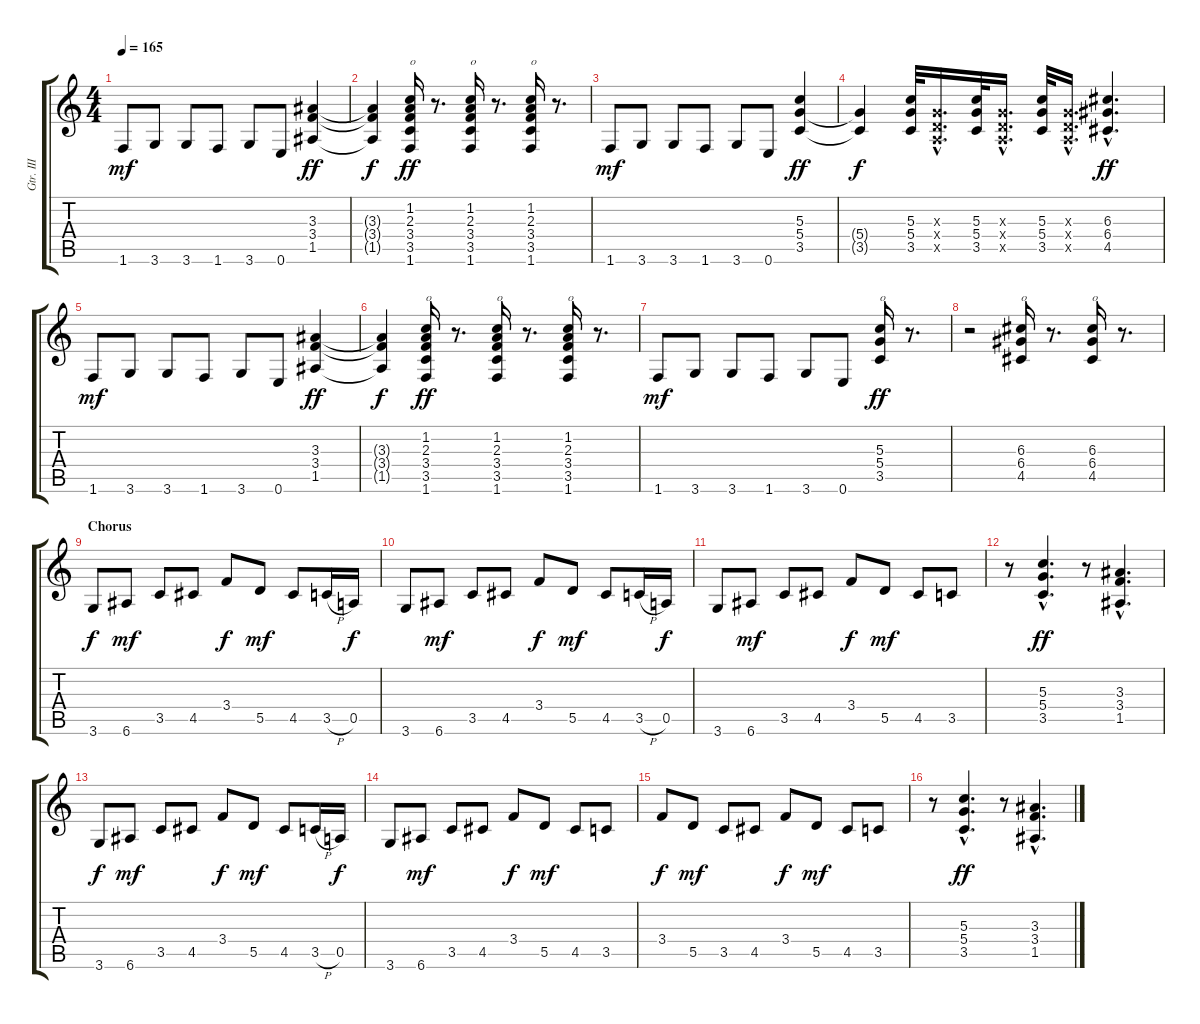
\track ("Gtr. III" "Gtr. III") {instrument overdrivenguitar}
\staff {score tabs}
\tuning (E4 B3 G3 D3 A2 E2) {hide}
\ts (4 4)
\tempo 165
\clef g2
\ks c
1.6.8{dy mf} 3.6.8 3.6.8 1.6.8 3.6.8 0.6.8 (3.3 3.4 1.5).4{dy ff} |
(3.3{t} 3.4{t} 1.5{t}).4{dy f} (1.2 2.3 3.4 3.5 1.6).16{txt "o" dy ff} r.8{d} (1.2 2.3 3.4 3.5 1.6).16{txt "o"} r.8{d} (1.2 2.3 3.4 3.5 1.6).16{txt "o"} r.8{d} |
1.6.8{dy mf} 3.6.8 3.6.8 1.6.8 3.6.8 0.6.8 (5.3 5.4 3.5).4{dy ff} |
(5.4{t} 3.5{t}).4{dy f} (5.3 5.4 3.5).32 (0.3{hac x} 0.4{hac x} 0.5{hac x}).16{d} (5.3 5.4 3.5).32 (0.3{hac x} 0.4{hac x} 0.5{hac x}).16{d} (5.3 5.4 3.5).32 (0.3{hac x} 0.4{hac x} 0.5{hac x}).16{d} (6.3{hac} 6.4{hac} 4.5{hac}).4{d dy ff} |
1.6.8{dy mf} 3.6.8 3.6.8 1.6.8 3.6.8 0.6.8 (3.3 3.4 1.5).4{dy ff} |
(3.3{t} 3.4{t} 1.5{t}).4{dy f} (1.2 2.3 3.4 3.5 1.6).16{txt "o" dy ff} r.8{d} (1.2 2.3 3.4 3.5 1.6).16{txt "o"} r.8{d} (1.2 2.3 3.4 3.5 1.6).16{txt "o"} r.8{d} |
1.6.8{dy mf} 3.6.8 3.6.8 1.6.8 3.6.8 0.6.8 (5.3 5.4 3.5).16{txt "o" dy ff} r.8{d} |
r.2 (6.3 6.4 4.5).16{txt "o"} r.8{d} (6.3 6.4 4.5).16{txt "o"} r.8{d} |
\section ("" "Chorus")
3.6.8{dy f} 6.6.8{dy mf} 3.5.8 4.5.8 3.4.8{dy f} 5.5.8{dy mf} 4.5.8 3.5{h}.16 0.5.16{dy f} |
3.6.8 6.6.8{dy mf} 3.5.8 4.5.8 3.4.8{dy f} 5.5.8{dy mf} 4.5.8 3.5{h}.16 0.5.16{dy f} |
3.6.8 6.6.8{dy mf} 3.5.8 4.5.8 3.4.8{dy f} 5.5.8{dy mf} 4.5.8 3.5.8 |
r.8 (5.3{hac} 5.4{hac} 3.5{hac}).4{d dy ff} r.8 (3.3{hac} 3.4{hac} 1.5{hac}).4{d} |
3.6.8{dy f} 6.6.8{dy mf} 3.5.8 4.5.8 3.4.8{dy f} 5.5.8{dy mf} 4.5.8 3.5{h}.16 0.5.16{dy f} |
3.6.8 6.6.8{dy mf} 3.5.8 4.5.8 3.4.8{dy f} 5.5.8{dy mf} 4.5.8 3.5.8 |
3.4.8{dy f} 5.5.8{dy mf} 3.5.8 4.5.8 3.4.8{dy f} 5.5.8{dy mf} 4.5.8 3.5.8 |
r.8 (5.3{hac} 5.4{hac} 3.5{hac}).4{d dy ff} r.8 (3.3{hac} 3.4{hac} 1.5{hac}).4{d}
